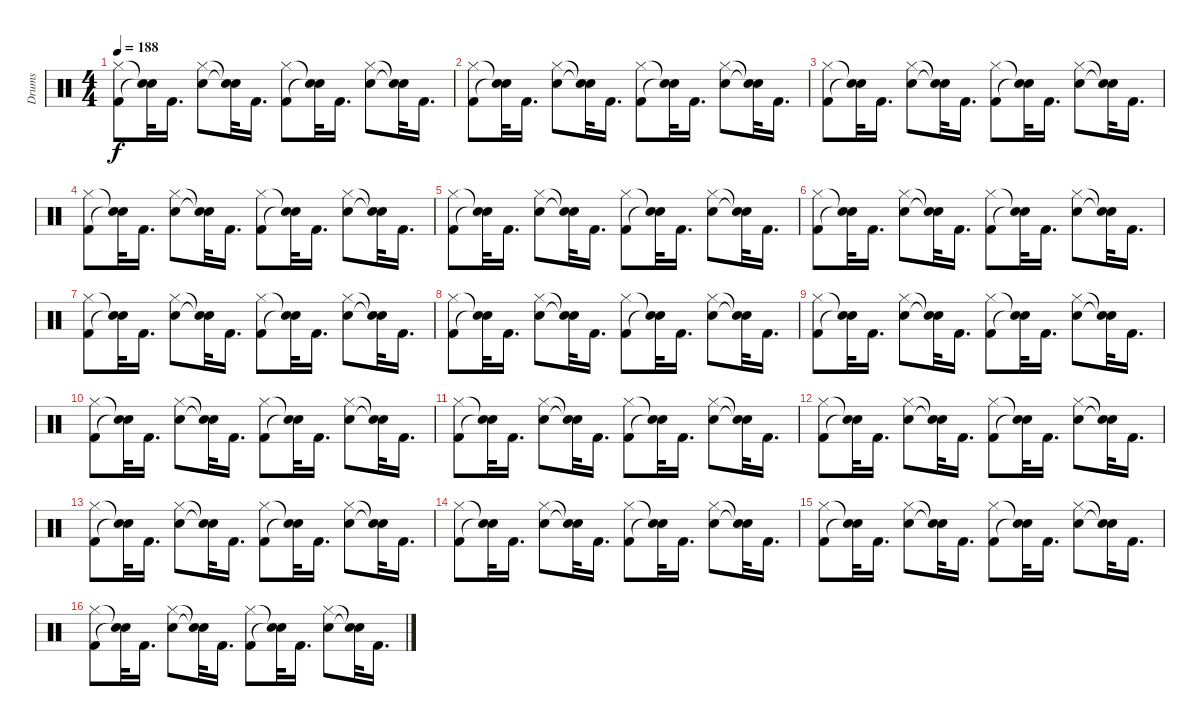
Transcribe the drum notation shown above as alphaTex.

\track ("Drums" "Drums") {instrument percussion}
\staff {score}
\articulation defaults
\ts (4 4)
\tempo 188
\clef neutral
\ks c
("Kick (hit) 2" "Hi-Hat (closed)").8{dy f} ("Snare (hit)"{t} "Snare (hit)"{t}).32 "Kick (hit) 2".16{d} ("Snare (hit) 2" "Hi-Hat (closed)").8 ("Snare (hit)"{t} "Snare (hit)"{t}).32 "Kick (hit) 2".16{d} ("Kick (hit) 2" "Hi-Hat (closed)").8 ("Snare (hit)"{t} "Snare (hit)"{t}).32 "Kick (hit) 2".16{d} ("Snare (hit) 2" "Hi-Hat (closed)").8 ("Snare (hit)"{t} "Snare (hit)"{t}).32 "Kick (hit) 2".16{d} |
("Kick (hit) 2" "Hi-Hat (closed)").8 ("Snare (hit)"{t} "Snare (hit)"{t}).32 "Kick (hit) 2".16{d} ("Snare (hit) 2" "Hi-Hat (closed)").8 ("Snare (hit)"{t} "Snare (hit)"{t}).32 "Kick (hit) 2".16{d} ("Kick (hit) 2" "Hi-Hat (closed)").8 ("Snare (hit)"{t} "Snare (hit)"{t}).32 "Kick (hit) 2".16{d} ("Snare (hit) 2" "Hi-Hat (closed)").8 ("Snare (hit)"{t} "Snare (hit)"{t}).32 "Kick (hit) 2".16{d} |
("Kick (hit) 2" "Hi-Hat (closed)").8 ("Snare (hit)"{t} "Snare (hit)"{t}).32 "Kick (hit) 2".16{d} ("Snare (hit) 2" "Hi-Hat (closed)").8 ("Snare (hit)"{t} "Snare (hit)"{t}).32 "Kick (hit) 2".16{d} ("Kick (hit) 2" "Hi-Hat (closed)").8 ("Snare (hit)"{t} "Snare (hit)"{t}).32 "Kick (hit) 2".16{d} ("Snare (hit) 2" "Hi-Hat (closed)").8 ("Snare (hit)"{t} "Snare (hit)"{t}).32 "Kick (hit) 2".16{d} |
("Kick (hit) 2" "Hi-Hat (closed)").8 ("Snare (hit)"{t} "Snare (hit)"{t}).32 "Kick (hit) 2".16{d} ("Snare (hit) 2" "Hi-Hat (closed)").8 ("Snare (hit)"{t} "Snare (hit)"{t}).32 "Kick (hit) 2".16{d} ("Kick (hit) 2" "Hi-Hat (closed)").8 ("Snare (hit)"{t} "Snare (hit)"{t}).32 "Kick (hit) 2".16{d} ("Snare (hit) 2" "Hi-Hat (closed)").8 ("Snare (hit)"{t} "Snare (hit)"{t}).32 "Kick (hit) 2".16{d} |
("Kick (hit) 2" "Hi-Hat (closed)").8 ("Snare (hit)"{t} "Snare (hit)"{t}).32 "Kick (hit) 2".16{d} ("Snare (hit) 2" "Hi-Hat (closed)").8 ("Snare (hit)"{t} "Snare (hit)"{t}).32 "Kick (hit) 2".16{d} ("Kick (hit) 2" "Hi-Hat (closed)").8 ("Snare (hit)"{t} "Snare (hit)"{t}).32 "Kick (hit) 2".16{d} ("Snare (hit) 2" "Hi-Hat (closed)").8 ("Snare (hit)"{t} "Snare (hit)"{t}).32 "Kick (hit) 2".16{d} |
("Kick (hit) 2" "Hi-Hat (closed)").8 ("Snare (hit)"{t} "Snare (hit)"{t}).32 "Kick (hit) 2".16{d} ("Snare (hit) 2" "Hi-Hat (closed)").8 ("Snare (hit)"{t} "Snare (hit)"{t}).32 "Kick (hit) 2".16{d} ("Kick (hit) 2" "Hi-Hat (closed)").8 ("Snare (hit)"{t} "Snare (hit)"{t}).32 "Kick (hit) 2".16{d} ("Snare (hit) 2" "Hi-Hat (closed)").8 ("Snare (hit)"{t} "Snare (hit)"{t}).32 "Kick (hit) 2".16{d} |
("Kick (hit) 2" "Hi-Hat (closed)").8 ("Snare (hit)"{t} "Snare (hit)"{t}).32 "Kick (hit) 2".16{d} ("Snare (hit) 2" "Hi-Hat (closed)").8 ("Snare (hit)"{t} "Snare (hit)"{t}).32 "Kick (hit) 2".16{d} ("Kick (hit) 2" "Hi-Hat (closed)").8 ("Snare (hit)"{t} "Snare (hit)"{t}).32 "Kick (hit) 2".16{d} ("Snare (hit) 2" "Hi-Hat (closed)").8 ("Snare (hit)"{t} "Snare (hit)"{t}).32 "Kick (hit) 2".16{d} |
("Kick (hit) 2" "Hi-Hat (closed)").8 ("Snare (hit)"{t} "Snare (hit)"{t}).32 "Kick (hit) 2".16{d} ("Snare (hit) 2" "Hi-Hat (closed)").8 ("Snare (hit)"{t} "Snare (hit)"{t}).32 "Kick (hit) 2".16{d} ("Kick (hit) 2" "Hi-Hat (closed)").8 ("Snare (hit)"{t} "Snare (hit)"{t}).32 "Kick (hit) 2".16{d} ("Snare (hit) 2" "Hi-Hat (closed)").8 ("Snare (hit)"{t} "Snare (hit)"{t}).32 "Kick (hit) 2".16{d} |
("Kick (hit) 2" "Hi-Hat (closed)").8 ("Snare (hit)"{t} "Snare (hit)"{t}).32 "Kick (hit) 2".16{d} ("Snare (hit) 2" "Hi-Hat (closed)").8 ("Snare (hit)"{t} "Snare (hit)"{t}).32 "Kick (hit) 2".16{d} ("Kick (hit) 2" "Hi-Hat (closed)").8 ("Snare (hit)"{t} "Snare (hit)"{t}).32 "Kick (hit) 2".16{d} ("Snare (hit) 2" "Hi-Hat (closed)").8 ("Snare (hit)"{t} "Snare (hit)"{t}).32 "Kick (hit) 2".16{d} |
("Kick (hit) 2" "Hi-Hat (closed)").8 ("Snare (hit)"{t} "Snare (hit)"{t}).32 "Kick (hit) 2".16{d} ("Snare (hit) 2" "Hi-Hat (closed)").8 ("Snare (hit)"{t} "Snare (hit)"{t}).32 "Kick (hit) 2".16{d} ("Kick (hit) 2" "Hi-Hat (closed)").8 ("Snare (hit)"{t} "Snare (hit)"{t}).32 "Kick (hit) 2".16{d} ("Snare (hit) 2" "Hi-Hat (closed)").8 ("Snare (hit)"{t} "Snare (hit)"{t}).32 "Kick (hit) 2".16{d} |
("Kick (hit) 2" "Hi-Hat (closed)").8 ("Snare (hit)"{t} "Snare (hit)"{t}).32 "Kick (hit) 2".16{d} ("Snare (hit) 2" "Hi-Hat (closed)").8 ("Snare (hit)"{t} "Snare (hit)"{t}).32 "Kick (hit) 2".16{d} ("Kick (hit) 2" "Hi-Hat (closed)").8 ("Snare (hit)"{t} "Snare (hit)"{t}).32 "Kick (hit) 2".16{d} ("Snare (hit) 2" "Hi-Hat (closed)").8 ("Snare (hit)"{t} "Snare (hit)"{t}).32 "Kick (hit) 2".16{d} |
("Kick (hit) 2" "Hi-Hat (closed)").8 ("Snare (hit)"{t} "Snare (hit)"{t}).32 "Kick (hit) 2".16{d} ("Snare (hit) 2" "Hi-Hat (closed)").8 ("Snare (hit)"{t} "Snare (hit)"{t}).32 "Kick (hit) 2".16{d} ("Kick (hit) 2" "Hi-Hat (closed)").8 ("Snare (hit)"{t} "Snare (hit)"{t}).32 "Kick (hit) 2".16{d} ("Snare (hit) 2" "Hi-Hat (closed)").8 ("Snare (hit)"{t} "Snare (hit)"{t}).32 "Kick (hit) 2".16{d} |
("Kick (hit) 2" "Hi-Hat (closed)").8 ("Snare (hit)"{t} "Snare (hit)"{t}).32 "Kick (hit) 2".16{d} ("Snare (hit) 2" "Hi-Hat (closed)").8 ("Snare (hit)"{t} "Snare (hit)"{t}).32 "Kick (hit) 2".16{d} ("Kick (hit) 2" "Hi-Hat (closed)").8 ("Snare (hit)"{t} "Snare (hit)"{t}).32 "Kick (hit) 2".16{d} ("Snare (hit) 2" "Hi-Hat (closed)").8 ("Snare (hit)"{t} "Snare (hit)"{t}).32 "Kick (hit) 2".16{d} |
("Kick (hit) 2" "Hi-Hat (closed)").8 ("Snare (hit)"{t} "Snare (hit)"{t}).32 "Kick (hit) 2".16{d} ("Snare (hit) 2" "Hi-Hat (closed)").8 ("Snare (hit)"{t} "Snare (hit)"{t}).32 "Kick (hit) 2".16{d} ("Kick (hit) 2" "Hi-Hat (closed)").8 ("Snare (hit)"{t} "Snare (hit)"{t}).32 "Kick (hit) 2".16{d} ("Snare (hit) 2" "Hi-Hat (closed)").8 ("Snare (hit)"{t} "Snare (hit)"{t}).32 "Kick (hit) 2".16{d} |
("Kick (hit) 2" "Hi-Hat (closed)").8 ("Snare (hit)"{t} "Snare (hit)"{t}).32 "Kick (hit) 2".16{d} ("Snare (hit) 2" "Hi-Hat (closed)").8 ("Snare (hit)"{t} "Snare (hit)"{t}).32 "Kick (hit) 2".16{d} ("Kick (hit) 2" "Hi-Hat (closed)").8 ("Snare (hit)"{t} "Snare (hit)"{t}).32 "Kick (hit) 2".16{d} ("Snare (hit) 2" "Hi-Hat (closed)").8 ("Snare (hit)"{t} "Snare (hit)"{t}).32 "Kick (hit) 2".16{d} |
("Kick (hit) 2" "Hi-Hat (closed)").8 ("Snare (hit)"{t} "Snare (hit)"{t}).32 "Kick (hit) 2".16{d} ("Snare (hit) 2" "Hi-Hat (closed)").8 ("Snare (hit)"{t} "Snare (hit)"{t}).32 "Kick (hit) 2".16{d} ("Kick (hit) 2" "Hi-Hat (closed)").8 ("Snare (hit)"{t} "Snare (hit)"{t}).32 "Kick (hit) 2".16{d} ("Snare (hit) 2" "Hi-Hat (closed)").8 ("Snare (hit)"{t} "Snare (hit)"{t}).32 "Kick (hit) 2".16{d}
